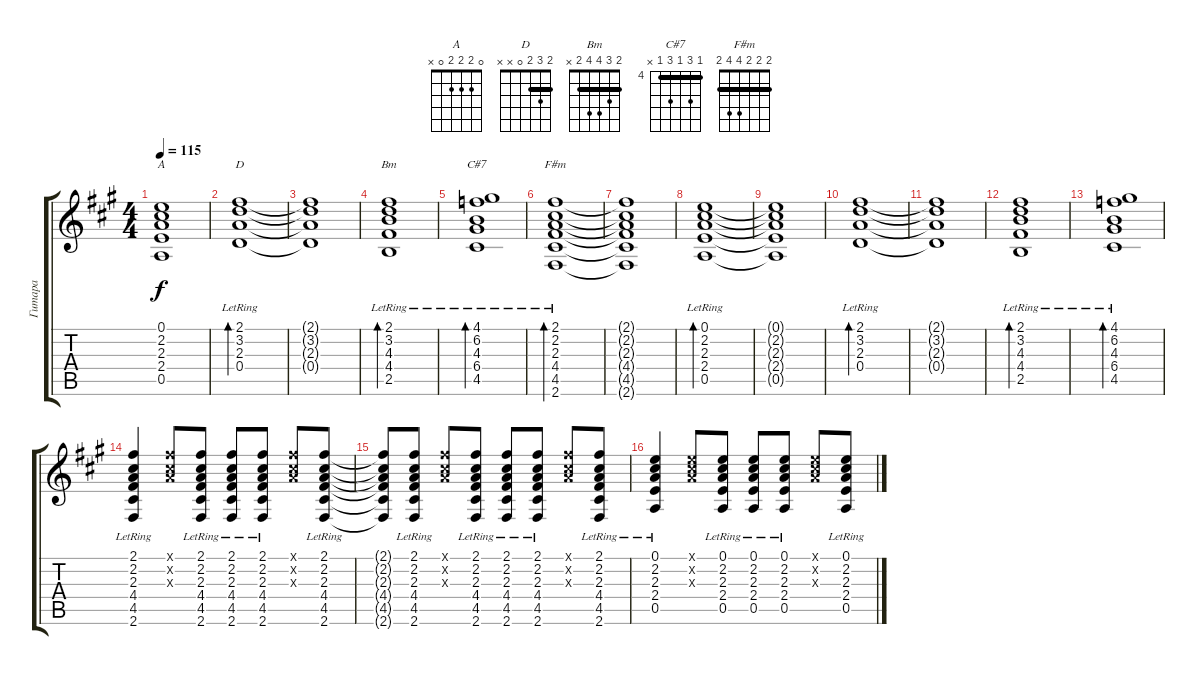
\track ("Гитара" "Гитара") {instrument acousticguitarsteel}
\staff {score tabs}
\tuning (E4 B3 G3 D3 A2 E2) {hide}
\chord ("A" 0 2 2 2 0 x)
\chord ("D" 2 3 2 0 x x) {barre 2}
\chord ("Bm" 2 3 4 4 2 x) {barre 2}
\chord ("C#7" 4 6 4 6 4 x) {firstfret 4 barre 4}
\chord ("F#m" 2 2 2 4 4 2) {barre 2}
\ts (4 4)
\tempo 115
\clef g2
\ks f#minor
(0.1{t} 2.2{t} 2.3{t} 2.4{t} 0.5{t}).1{ch "A" dy f} |
(2.1{lr} 3.2{lr} 2.3{lr} 0.4{lr}).1{bd 120 ch "D"} |
(2.1{t} 3.2{t} 2.3{t} 0.4{t}).1 |
(2.1{lr} 3.2{lr} 4.3{lr} 4.4{lr} 2.5{lr}).1{bd 120 ch "Bm"} |
(4.1{lr} 6.2{lr} 4.3{lr} 6.4{lr} 4.5{lr}).1{bd 120 ch "C#7"} |
(2.1{lr} 2.2{lr} 2.3{lr} 4.4{lr} 4.5{lr} 2.6{lr}).1{bd 120 ch "F#m"} |
(2.1{t} 2.2{t} 2.3{t} 4.4{t} 4.5{t} 2.6{t}).1 |
(0.1{lr} 2.2{lr} 2.3{lr} 2.4{lr} 0.5{lr}).1{bd 120} |
(0.1{t} 2.2{t} 2.3{t} 2.4{t} 0.5{t}).1 |
(2.1{lr} 3.2{lr} 2.3{lr} 0.4{lr}).1{bd 120} |
(2.1{t} 3.2{t} 2.3{t} 0.4{t}).1 |
(2.1{lr} 3.2{lr} 4.3{lr} 4.4{lr} 2.5{lr}).1{bd 120} |
(4.1{lr} 6.2{lr} 4.3{lr} 6.4{lr} 4.5{lr}).1{bd 120} |
(2.1{lr} 2.2{lr} 2.3{lr} 4.4{lr} 4.5{lr} 2.6{lr}).4 (2.1{x} 2.2{x} 2.3{x}).8 (2.1{lr} 2.2{lr} 2.3{lr} 4.4{lr} 4.5{lr} 2.6{lr}).8 (2.1{lr} 2.2{lr} 2.3{lr} 4.4{lr} 4.5{lr} 2.6{lr}).8 (2.1{lr} 2.2{lr} 2.3{lr} 4.4{lr} 4.5{lr} 2.6{lr}).8 (2.1{x} 2.2{x} 2.3{x}).8 (2.1{lr} 2.2{lr} 2.3{lr} 4.4{lr} 4.5{lr} 2.6{lr}).8 |
(2.1{t} 2.2{t} 2.3{t} 4.4{t} 4.5{t} 2.6{t}).8 (2.1{lr} 2.2{lr} 2.3{lr} 4.4{lr} 4.5{lr} 2.6{lr}).8 (2.1{x} 2.2{x} 2.3{x}).8 (2.1{lr} 2.2{lr} 2.3{lr} 4.4{lr} 4.5{lr} 2.6{lr}).8 (2.1{lr} 2.2{lr} 2.3{lr} 4.4{lr} 4.5{lr} 2.6{lr}).8 (2.1{lr} 2.2{lr} 2.3{lr} 4.4{lr} 4.5{lr} 2.6{lr}).8 (2.1{x} 2.2{x} 2.3{x}).8 (2.1{lr} 2.2{lr} 2.3{lr} 4.4{lr} 4.5{lr} 2.6{lr}).8 |
(0.1{lr} 2.2{lr} 2.3{lr} 2.4{lr} 0.5{lr}).4 (0.1{x} 2.2{x} 2.3{x}).8 (0.1{lr} 2.2{lr} 2.3{lr} 2.4{lr} 0.5{lr}).8 (0.1{lr} 2.2{lr} 2.3{lr} 2.4{lr} 0.5{lr}).8 (0.1{lr} 2.2{lr} 2.3{lr} 2.4{lr} 0.5{lr}).8 (0.1{x} 2.2{x} 2.3{x}).8 (0.1{lr} 2.2{lr} 2.3{lr} 2.4{lr} 0.5{lr}).8
